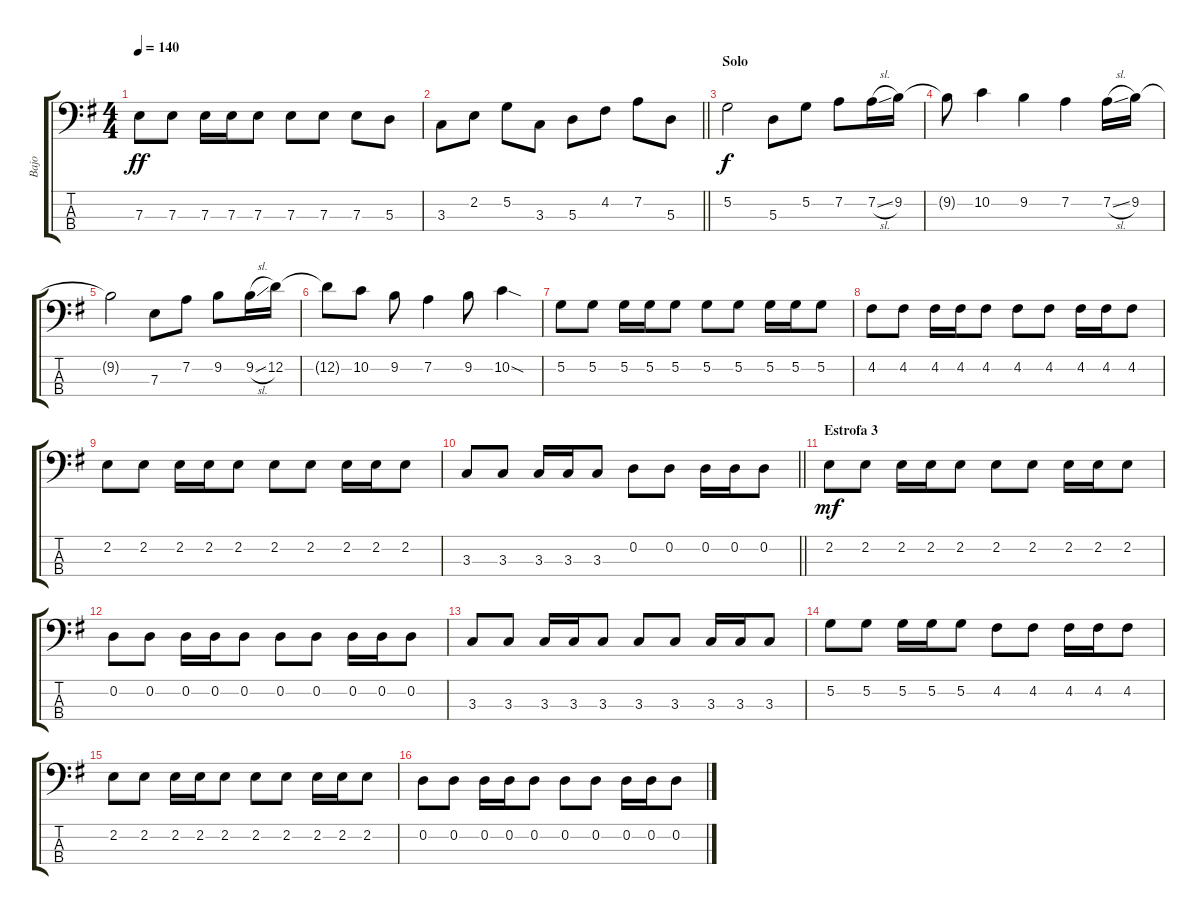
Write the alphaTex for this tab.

\track ("Bajo" "Bajo") {instrument electricbassfinger}
\staff {score tabs}
\tuning (G2 D2 A1 E1) {hide}
\ts (4 4)
\tempo 140
\clef f4
\ks g
7.3.8{dy ff} 7.3.8 7.3.16 7.3.16 7.3.8 7.3.8 7.3.8 7.3.8 5.3.8 |
\barLineRight lightlight
3.3.8 2.2.8 5.2.8 3.3.8 5.3.8 4.2.8 7.2.8 5.3.8 |
\section ("" "Solo")
5.2.2{dy f} 5.3.8 5.2.8 7.2.8 7.2{sl}.16 9.2.16 |
9.2{t}.8 10.2.4 9.2.4 7.2.4 7.2{sl}.16 9.2.16 |
9.2{t}.2 7.3.8 7.2.8 9.2.8 9.2{sl}.16 12.2.16 |
12.2{t}.8 10.2.8 9.2.8 7.2.4 9.2.8 10.2{sod}.4 |
5.2.8 5.2.8 5.2.16 5.2.16 5.2.8 5.2.8 5.2.8 5.2.16 5.2.16 5.2.8 |
4.2.8 4.2.8 4.2.16 4.2.16 4.2.8 4.2.8 4.2.8 4.2.16 4.2.16 4.2.8 |
2.2.8 2.2.8 2.2.16 2.2.16 2.2.8 2.2.8 2.2.8 2.2.16 2.2.16 2.2.8 |
\barLineRight lightlight
3.3.8 3.3.8 3.3.16 3.3.16 3.3.8 0.2.8 0.2.8 0.2.16 0.2.16 0.2.8 |
\section ("" "Estrofa 3")
2.2.8{dy mf} 2.2.8 2.2.16 2.2.16 2.2.8 2.2.8 2.2.8 2.2.16 2.2.16 2.2.8 |
0.2.8 0.2.8 0.2.16 0.2.16 0.2.8 0.2.8 0.2.8 0.2.16 0.2.16 0.2.8 |
3.3.8 3.3.8 3.3.16 3.3.16 3.3.8 3.3.8 3.3.8 3.3.16 3.3.16 3.3.8 |
5.2.8 5.2.8 5.2.16 5.2.16 5.2.8 4.2.8 4.2.8 4.2.16 4.2.16 4.2.8 |
2.2.8 2.2.8 2.2.16 2.2.16 2.2.8 2.2.8 2.2.8 2.2.16 2.2.16 2.2.8 |
0.2.8 0.2.8 0.2.16 0.2.16 0.2.8 0.2.8 0.2.8 0.2.16 0.2.16 0.2.8
